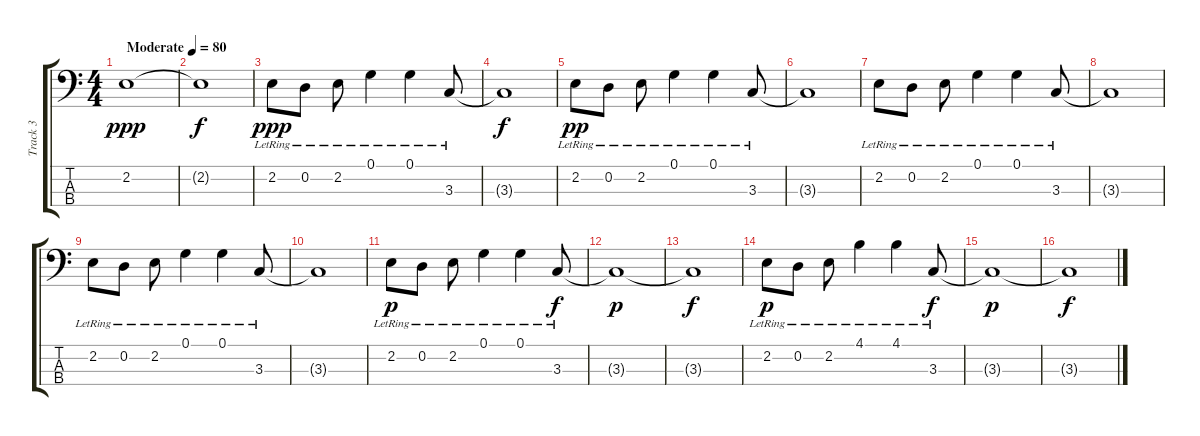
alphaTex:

\track ("Track 3" "Track 3") {instrument electricbassfinger}
\staff {score tabs}
\tuning (G2 D2 A1 E1) {hide}
\ts (4 4)
\tempo (80 "Moderate")
\clef f4
\ks c
2.2.1{dy ppp instrument electricbassfinger} |
2.2{t}.1{dy f} |
2.2{lr}.8{dy ppp} 0.2{lr}.8 2.2{lr}.8 0.1{lr}.4 0.1{lr}.4 3.3{lr}.8 |
3.3{t}.1{dy f} |
2.2{lr}.8{dy pp} 0.2{lr}.8 2.2{lr}.8 0.1{lr}.4 0.1{lr}.4 3.3{lr}.8 |
3.3{t}.1 |
2.2{lr}.8 0.2{lr}.8 2.2{lr}.8 0.1{lr}.4 0.1{lr}.4 3.3{lr}.8 |
3.3{t}.1 |
2.2{lr}.8 0.2{lr}.8 2.2{lr}.8 0.1{lr}.4 0.1{lr}.4 3.3{lr}.8 |
3.3{t}.1 |
2.2{lr}.8{dy p} 0.2{lr}.8 2.2{lr}.8 0.1{lr}.4 0.1{lr}.4 3.3{lr}.8{dy f} |
3.3{t}.1{dy p} |
3.3{t}.1{dy f} |
2.2{lr}.8{dy p} 0.2{lr}.8 2.2{lr}.8 4.1{lr}.4 4.1{lr}.4 3.3{lr}.8{dy f} |
3.3{t}.1{dy p} |
3.3{t}.1{dy f}
